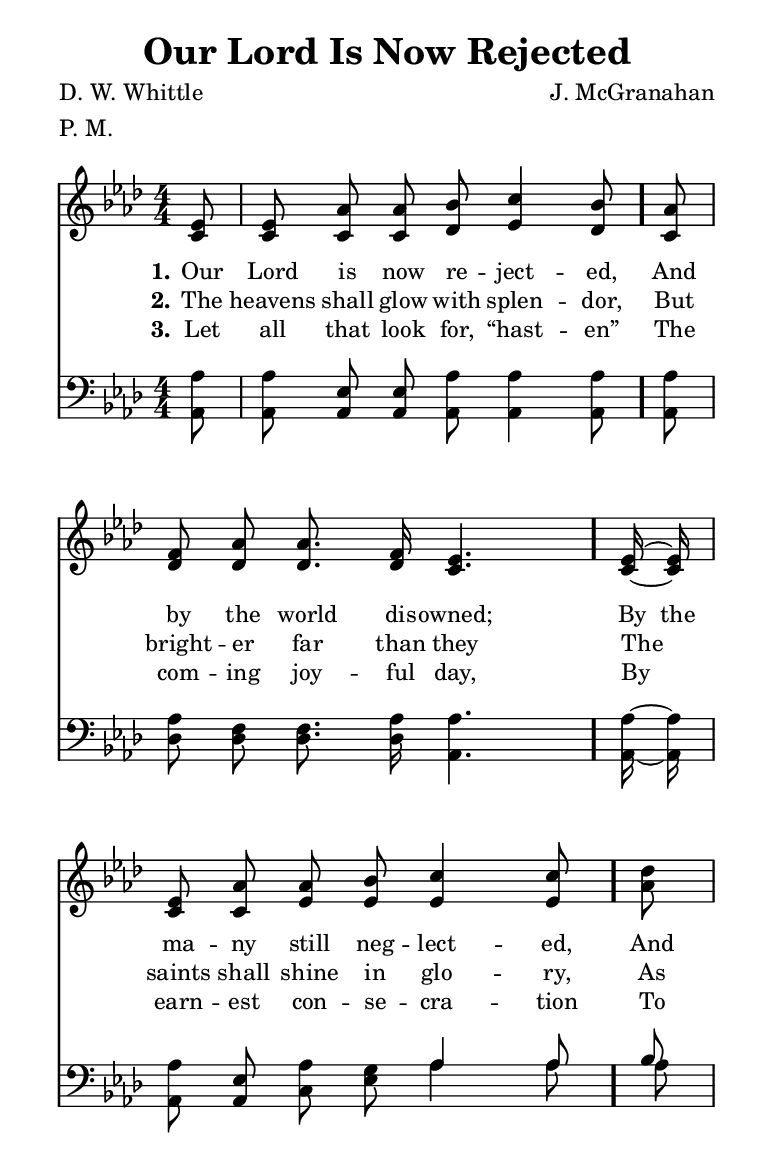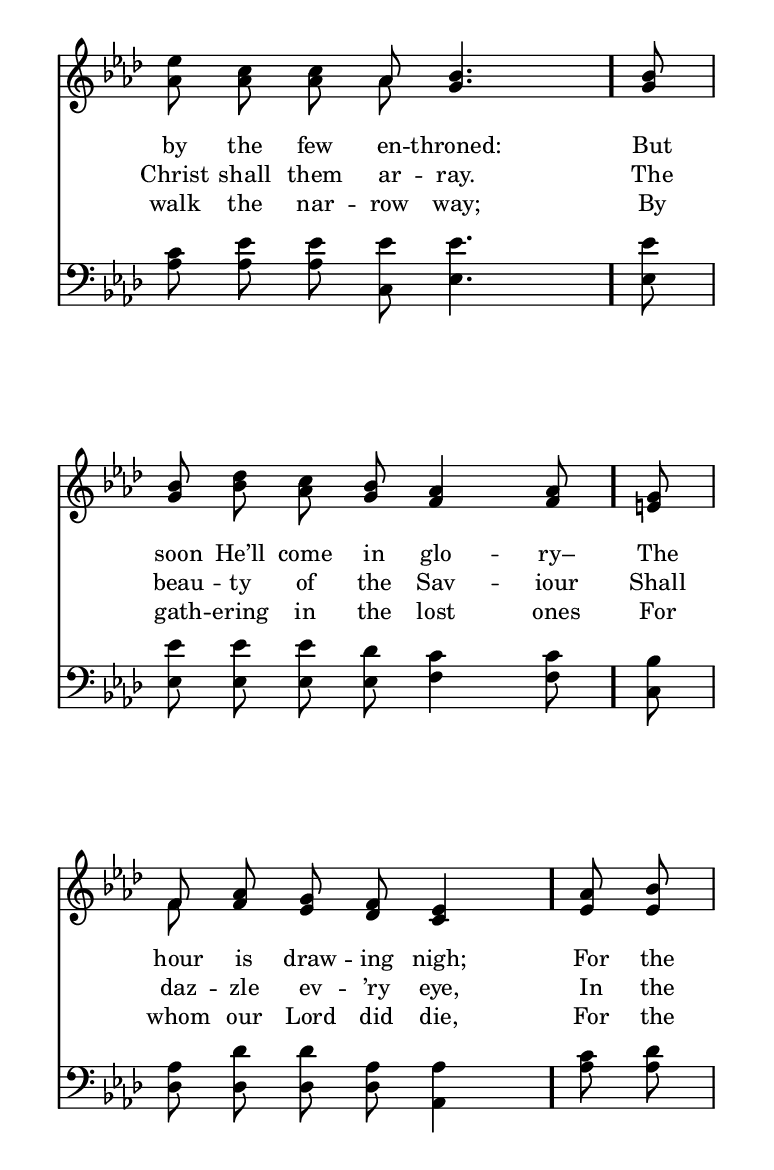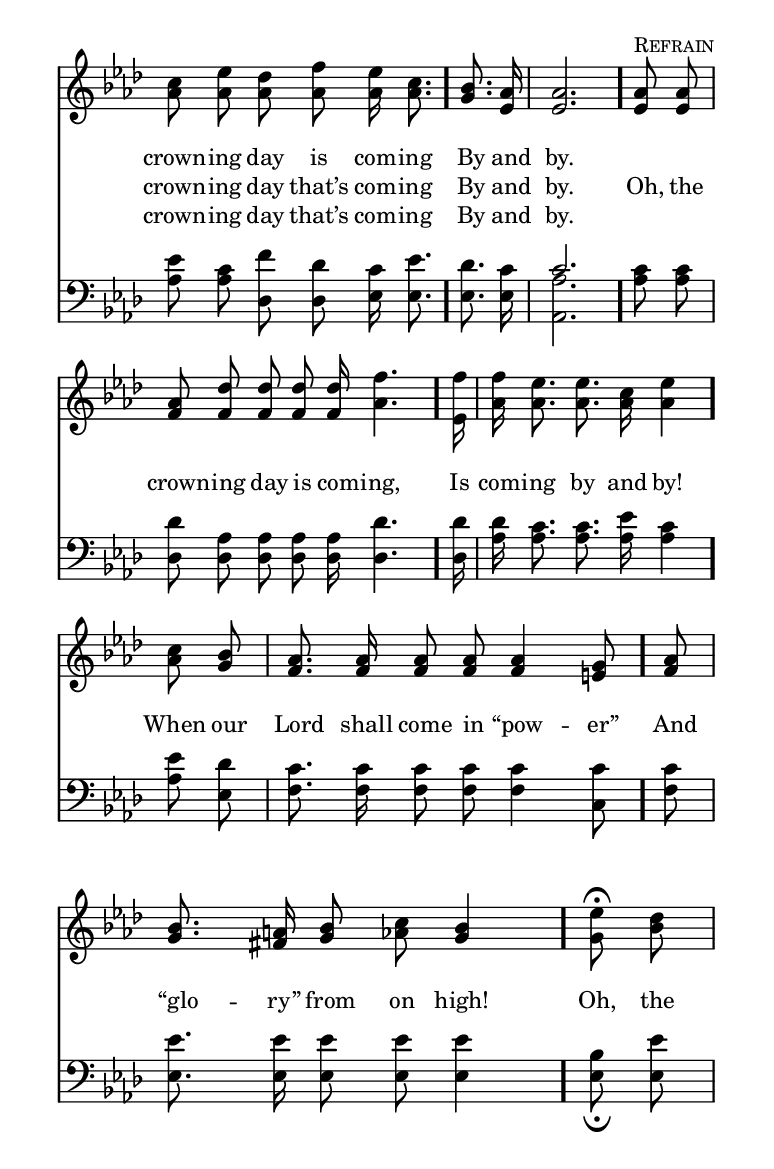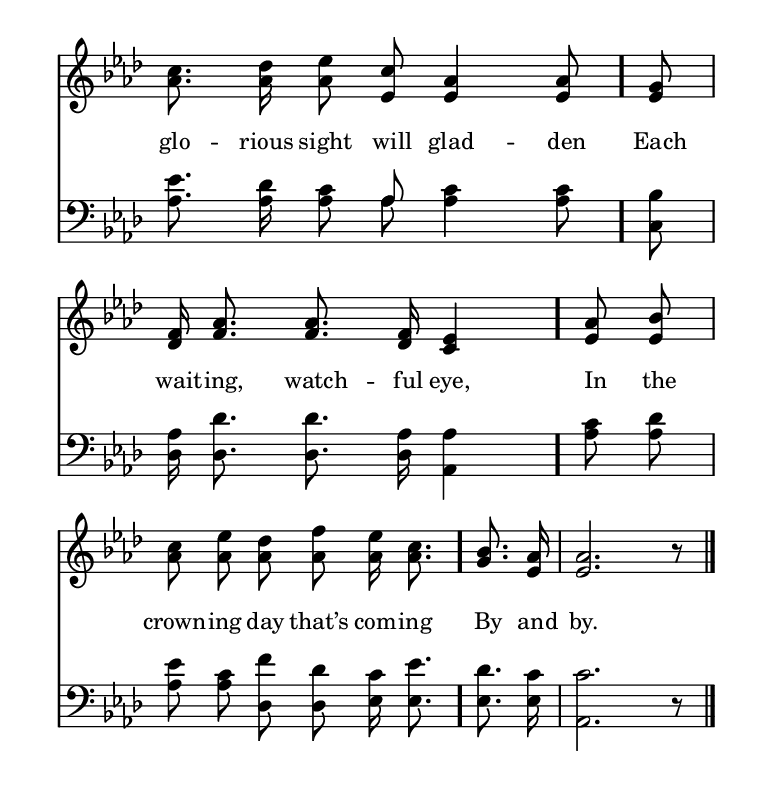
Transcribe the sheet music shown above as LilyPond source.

\include "common/global.ily"
\paper {
  \include "common/paper.ily"
  page-count = #(cond (is-eogsized 2) (#t #f))
  systems-per-page = #(cond (is-eogsized 4) (#t #f))
}

\header{
  hymnnumber = "188"
  title = "Our Lord Is Now Rejected"
  tunename = ""
  meter = "P. M."
  poet = "D. W. Whittle"
  composer = "J. McGranahan"
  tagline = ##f
}

ta = { \tempo 4=80 }
tb = { \tempo 4=40 }

patternA = { c8 | c8 c c c c4 c8 }
patternC = { c16 ~ c16 | c8 c c c c4 c8 }
patternB = { c8 | c8 c c8. c16 c4. }
patternD = { c8 | c8 c c c c4. }
patternE = { c8 | c8 c c c c4 }
patternF = { c8 c | c c c c c16 c8. c8. c16 | c2. }

patternG = { aes8 aes | aes des des des des16 f4. }
patternH = { f16 | f ees8. ees c16 ees4 }
patternI = { c8 bes | aes8. aes16 aes8 aes aes4 g8 }
patternJ = { aes8 | bes8. a16 bes8 c bes4 }
patternK = { ees8 des | c8. des16 ees8 c aes4 aes8 }
patternL = { g8 | f16 aes8. aes f16 ees4 }

global = {
  \include "common/overrides.ily"
  \override Staff.TimeSignature.style = #'numbered
  \time 4/4
  \override Score.MetronomeMark.transparent = ##t % hide all fermata changes too
  \ta
  \key aes \major
  \partial 8
  \autoBeamOff
}

notesSoprano = {
\global
\relative c' {

  \changePitch \patternA { ees | ees aes aes bes c bes }
  \changePitch \patternB { aes | f aes aes f ees }
  \changePitch \patternC { ees ~ ees | ees aes aes bes c c }
  \changePitch \patternD { des | ees c c aes bes }
  \changePitch \patternA { bes | bes des c bes aes aes }
  \changePitch \patternE { g | f aes g f ees }
  \changePitch \patternF { aes bes | c ees des f ees c bes aes | aes }

  \eogbreak

  << s^\markup { \small \caps "Refrain" }
  { aes8 aes | aes des des des des16 f4. } >>
  f16 | f ees8. ees c16 ees4
  c8 bes | aes8. aes16 aes8 aes aes4 g8
  aes8 | bes8. a16 bes8 c bes4
  \ta ees8 \fermata \ta des | c8. des16 ees8 c aes4 aes8
  g8 | f16 aes8. aes f16 ees4
  aes8 bes | c ees des f ees16 c8. bes aes16 | aes2. r8

  \bar "|."

}
}

notesAlto = {
\global
\relative e' {

  \changePitch \patternA { c | c c c des ees des }
  \changePitch \patternB { c | des des des des | c }
  \changePitch \patternC { c ~ c | c c ees ees ees ees }
  \changePitch \patternD { aes | aes aes aes aes g }
  \changePitch \patternA { g | g bes aes g f f }
  \changePitch \patternE { e | f f ees des c }
  \changePitch \patternF { ees ees | aes aes aes aes aes aes g ees | ees }

  \changePitch \patternG { ees ees | f f f f f aes }
  \changePitch \patternH { es | aes aes aes aes aes }
  \changePitch \patternI { aes g | f f f f f e }
  \changePitch \patternJ { f | g fis g aes! g }
  \changePitch \patternK { g bes | aes aes aes ees ees ees }
  \changePitch \patternL { ees | des f f des c }
  \changePitch \patternF { ees ees | aes aes aes aes aes aes g ees | ees r }

}
}

notesTenor = {
\global
\relative a {

  \changePitch \patternA { aes | aes ees ees aes aes aes }
  \changePitch \patternB { aes | aes f f aes aes }
  \changePitch \patternC { aes ~ aes | aes ees aes g aes aes }
  \changePitch \patternD { bes | c ees ees ees ees }
  \changePitch \patternA { ees | ees ees ees des c c }
  \changePitch \patternE { bes | aes des des aes aes }
  \changePitch \patternF { c des | ees c f des c ees des c | c }

  \changePitch \patternG { c c | des aes aes aes aes des }
  \changePitch \patternH { des | des c c ees c }
  \changePitch \patternI { ees des | c c c c c c }
  \changePitch \patternJ { c | ees ees ees ees ees }
  \changePitch \patternK { bes ees | ees des c aes c c }
  \changePitch \patternL { bes | aes des des aes aes }
  \changePitch \patternF { c des | ees c f des c ees des c | c r }

}
}

notesBass = {
\global
\relative f, {

  \changePitch \patternA { aes | aes aes aes aes aes aes }
  \changePitch \patternB { aes | des des des des aes }
  \changePitch \patternC { aes ~ aes | aes aes c ees aes aes }
  \changePitch \patternD { aes | aes aes aes c, ees }
  \changePitch \patternA { ees | ees ees ees ees f f }
  \changePitch \patternE { c | des des des des aes }
  \changePitch \patternF { aes' aes | aes aes des, des ees ees ees ees | < aes aes, > }

  \changePitch \patternG { aes aes | des, des des des des des }
  \changePitch \patternH { des | aes' aes aes aes aes }
  \changePitch \patternI { aes ees | f f f f f c }
  \changePitch \patternJ { f | ees ees ees ees ees }
  \changePitch \patternK { ees_\fermata ees | aes aes aes aes aes aes }
  \changePitch \patternL { c, | des des des des aes }
  \changePitch \patternF { aes' aes | aes aes des, des ees ees ees ees | aes, r }

}
}

Refrain = \lyricmode {

Oh, the crown -- ing day is com -- ing, \bar "."
Is com -- ing by and by! \bar "."
When our Lord shall come in “pow -- er” \bar "."
And “glo -- ry” from on high! \bar "."
Oh, the glo -- rious sight will glad -- den \bar "."
Each wait -- ing, watch -- ful eye, \bar "."
In the crown -- ing day that’s com -- ing \bar "."
By and by. \bar "."

}

wordsA = \lyricmode {
\set stanza = "1."

Our Lord is now re -- ject -- ed, \bar "."
And by the world dis -- owned; \bar "."
{ \mon } By the { \moff } ma -- ny still neg -- lect -- ed, \bar "."
And by the few en -- throned: \bar "."
But soon He’ll come in glo -- ry– \bar "."
The hour is draw -- ing nigh; \bar "."
For the crown -- ing day is com -- ing \bar "."
By and by. \bar "."

}

wordsB = \lyricmode {
\set stanza = "2."

The heavens shall glow with splen -- dor,
But bright -- er far than they
The saints shall shine in glo -- ry,
As Christ shall them ar -- ray.
The beau -- ty of the Sav -- iour
Shall daz -- zle ev -- ’ry eye,
In the crown -- ing day that’s com -- ing
By and by.

\Refrain

}

wordsC = \lyricmode {
\set stanza = "3."

Let all that look for, “hast -- en”
The com -- ing joy -- ful day,
By earn -- est con -- se -- cra -- tion
To walk the nar -- row way;
By gath -- ering in the lost ones
For whom our Lord did die,
For the crown -- ing day that’s com -- ing
By and by.

}

\score {
  \context ChoirStaff <<
    \context Staff = upper <<
      \set Staff.autoBeaming = ##f
      \set ChoirStaff.systemStartDelimiter = #'SystemStartBar
      \set ChoirStaff.printPartCombineTexts = ##f
      \partcombine #'(2 . 9) \notesSoprano \notesAlto
      \context NullVoice = sopranos { \voiceOne << \notesSoprano >> }
      \context NullVoice = altos { \voiceTwo << \notesAlto >> }
      \context Lyrics = one   \lyricsto sopranos \wordsA
      \context Lyrics = two   \lyricsto sopranos \wordsB
      \context Lyrics = three \lyricsto sopranos \wordsC
    >>
    \context Staff = men <<
      \set Staff.autoBeaming = ##f
      \clef bass
      \set ChoirStaff.printPartCombineTexts = ##f
      \partcombine #'(2 . 9) \notesTenor \notesBass
      \context NullVoice = tenors { \voiceOne << \notesTenor >> }
      \context NullVoice = basses { \voiceTwo << \notesBass >> }
    >>
  >>
  \layout {
    \include "common/layout.ily"
  }
  \midi{
    \include "common/midi.ily"
  }
}

\version "2.19.49"  % necessary for upgrading to future LilyPond versions.

% vi:set et ts=2 sw=2 ai nocindent syntax=lilypond:
